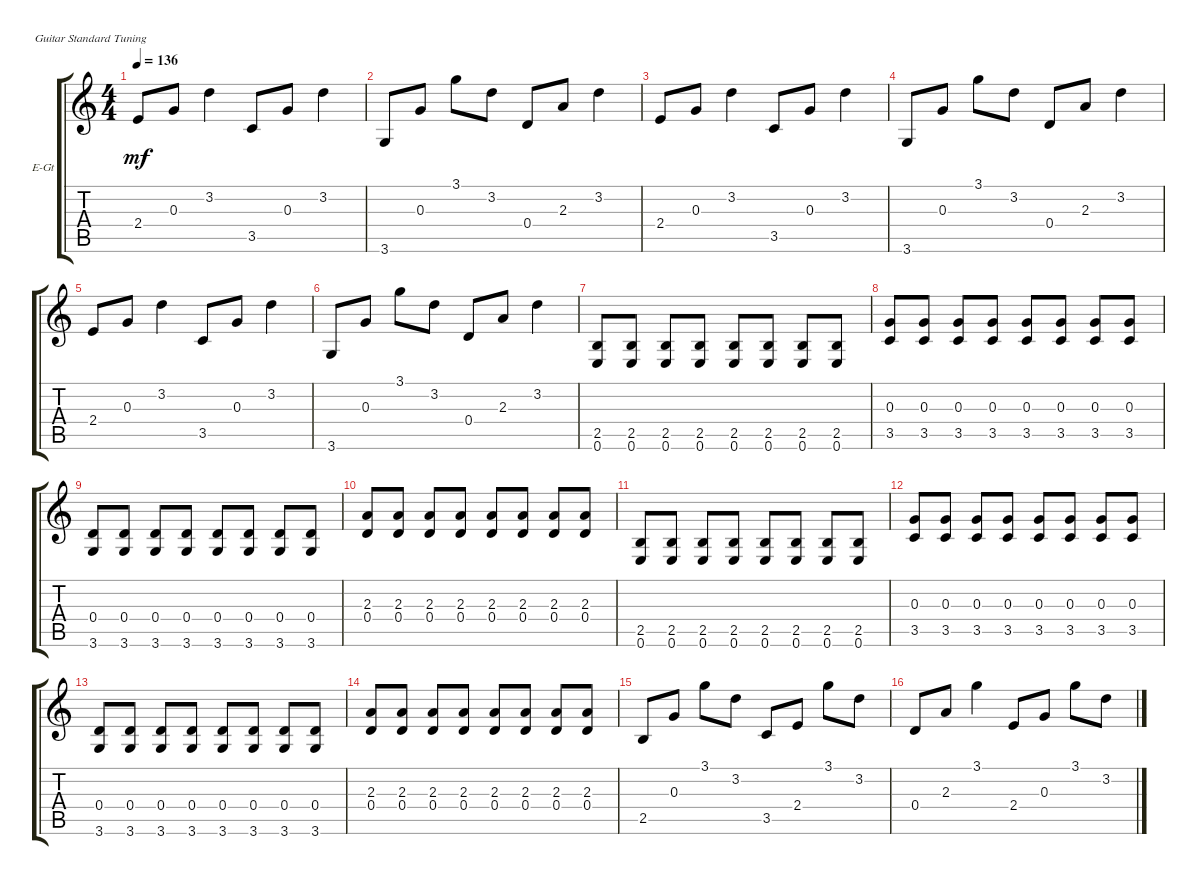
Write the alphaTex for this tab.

\bracketExtendMode groupsimilarinstruments
\firstSystemTrackNameOrientation horizontal
\otherSystemsTrackNameOrientation horizontal
\track ("rhythm guitar I" "E-Gt") {instrument electricguitarclean}
\staff {score tabs}
\tuning (E4 B3 G3 D3 A2 E2)
\ts (4 4)
\tempo 136
\clef g2
\ks c
2.4.8{dy mf} 0.3.8 3.2.4 3.5.8 0.3.8 3.2.4 |
3.6.8 0.3.8 3.1.8 3.2.8 0.4.8 2.3.8 3.2.4 |
2.4.8 0.3.8 3.2.4 3.5.8 0.3.8 3.2.4 |
3.6.8 0.3.8 3.1.8 3.2.8 0.4.8 2.3.8 3.2.4 |
2.4.8 0.3.8 3.2.4 3.5.8 0.3.8 3.2.4 |
3.6.8 0.3.8 3.1.8 3.2.8 0.4.8 2.3.8 3.2.4 |
(2.5 0.6).8 (2.5 0.6).8 (2.5 0.6).8 (2.5 0.6).8 (2.5 0.6).8 (2.5 0.6).8 (2.5 0.6).8 (2.5 0.6).8 |
(0.3 3.5).8 (0.3 3.5).8 (0.3 3.5).8 (0.3 3.5).8 (0.3 3.5).8 (0.3 3.5).8 (0.3 3.5).8 (0.3 3.5).8 |
(0.4 3.6).8 (0.4 3.6).8 (0.4 3.6).8 (0.4 3.6).8 (0.4 3.6).8 (0.4 3.6).8 (0.4 3.6).8 (0.4 3.6).8 |
(2.3 0.4).8 (2.3 0.4).8 (2.3 0.4).8 (2.3 0.4).8 (2.3 0.4).8 (2.3 0.4).8 (2.3 0.4).8 (2.3 0.4).8 |
(2.5 0.6).8 (2.5 0.6).8 (2.5 0.6).8 (2.5 0.6).8 (2.5 0.6).8 (2.5 0.6).8 (2.5 0.6).8 (2.5 0.6).8 |
(0.3 3.5).8 (0.3 3.5).8 (0.3 3.5).8 (0.3 3.5).8 (0.3 3.5).8 (0.3 3.5).8 (0.3 3.5).8 (0.3 3.5).8 |
(0.4 3.6).8 (0.4 3.6).8 (0.4 3.6).8 (0.4 3.6).8 (0.4 3.6).8 (0.4 3.6).8 (0.4 3.6).8 (0.4 3.6).8 |
(2.3 0.4).8 (2.3 0.4).8 (2.3 0.4).8 (2.3 0.4).8 (2.3 0.4).8 (2.3 0.4).8 (2.3 0.4).8 (2.3 0.4).8 |
2.5.8 0.3.8 3.1.8 3.2.8 3.5.8 2.4.8 3.1.8 3.2.8 |
0.4.8 2.3.8 3.1.4 2.4.8 0.3.8 3.1.8 3.2.8
